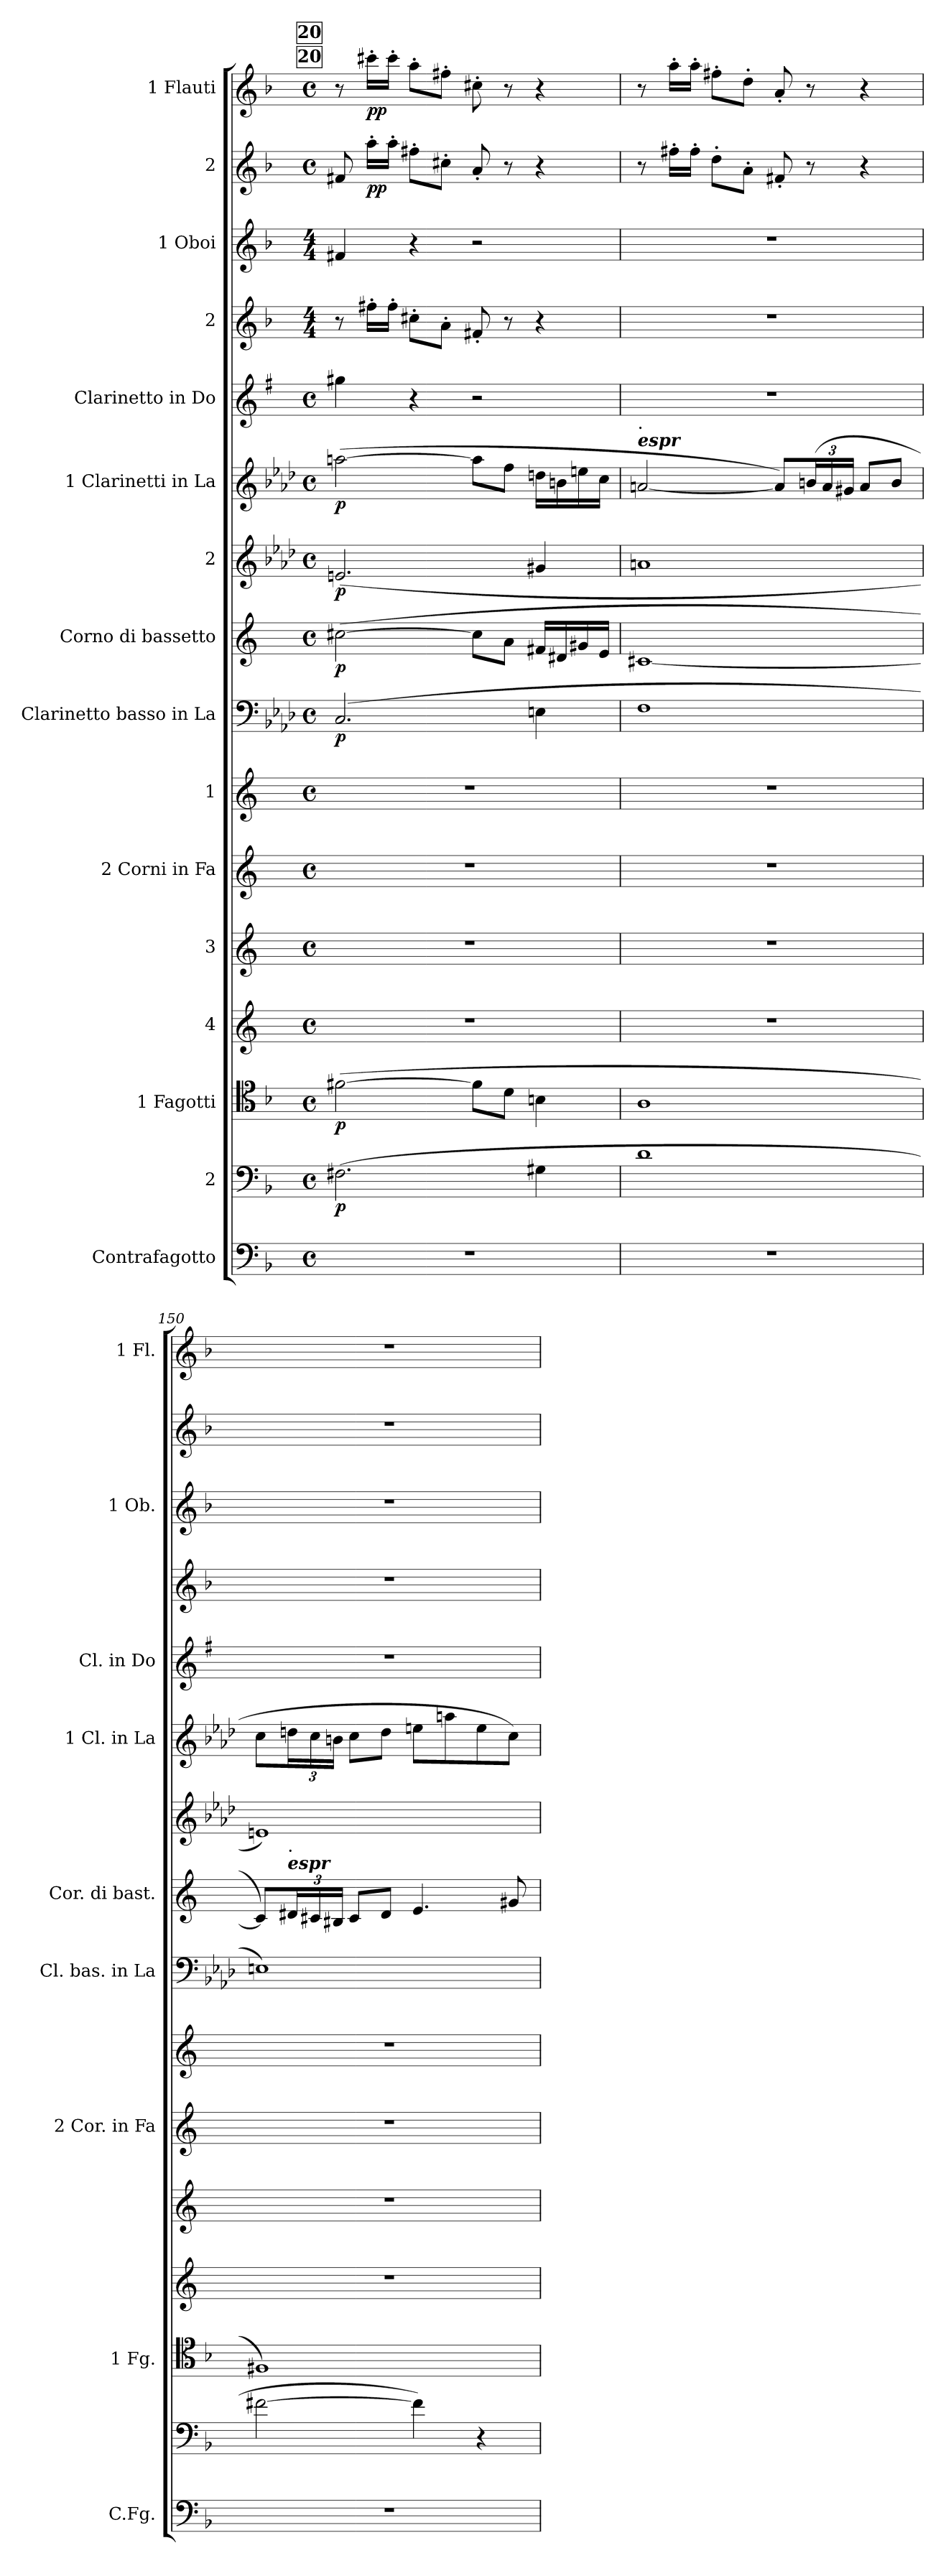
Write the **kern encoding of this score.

**kern	**kern	**dynam	**kern	**dynam	**kern	**kern	**kern	**kern	**kern	**dynam	**kern	**dynam	**kern	**dynam	**kern	**dynam	**kern	**kern	**kern	**kern	**dynam	**kern	**dynam
*part16	*part15	*part15	*part14	*part14	*part13	*part12	*part11	*part10	*part9	*part9	*part8	*part8	*part7	*part7	*part6	*part6	*part5	*part4	*part3	*part2	*part2	*part1	*part1
*staff16	*staff15	*staff15	*staff14	*staff14	*staff13	*staff12	*staff11	*staff10	*staff9	*staff9	*staff8	*staff8	*staff7	*staff7	*staff6	*staff6	*staff5	*staff4	*staff3	*staff2	*staff2	*staff1	*staff1
*I"Contrafagotto	*I"2	*	*I"1  Fagotti	*	*I"4	*I"3	*I"2  Corni in Fa	*I"1	*I"Clarinetto basso in La	*	*I"Corno di bassetto	*	*I"2	*	*I"1  Clarinetti in La	*	*I"Clarinetto in Do	*I"2	*I"1  Oboi	*I"2	*	*I"1  Flauti	*
*I'C.Fg.	*	*	*I'1  Fg.	*	*	*	*I'2  Cor. in Fa	*	*I'Cl. bas. in La	*	*I'Cor. di bast.	*	*	*	*I'1  Cl. in La	*	*I'Cl. in Do	*	*I'1  Ob.	*	*	*I'1  Fl.	*
*clefF4	*clefF4	*	*clefC4	*	*clefG2	*clefG2	*clefG2	*clefG2	*clefF4	*	*clefG2	*	*clefG2	*	*clefG2	*	*clefG2	*clefG2	*clefG2	*clefG2	*	*clefG2	*
*ITrd7c12	*	*	*	*	*ITrd4c7	*ITrd4c7	*ITrd4c7	*ITrd4c7	*ITrd2c3	*	*ITrd4c7	*	*ITrd2c3	*	*ITrd2c3	*	*ITrd1c2	*	*	*	*	*	*
*k[b-]	*k[b-]	*	*k[b-]	*	*k[b-]	*k[b-]	*k[b-]	*k[b-]	*k[b-]	*	*k[b-]	*	*k[b-]	*	*k[b-]	*	*k[b-]	*k[b-]	*k[b-]	*k[b-]	*	*k[b-]	*
*M4/4	*M4/4	*	*M4/4	*	*M4/4	*M4/4	*M4/4	*M4/4	*M4/4	*	*M4/4	*	*M4/4	*	*M4/4	*	*M4/4	*M4/4	*M4/4	*M4/4	*	*M4/4	*
*met(c)	*met(c)	*	*met(c)	*	*met(c)	*met(c)	*met(c)	*met(c)	*met(c)	*	*met(c)	*	*met(c)	*	*met(c)	*	*met(c)	*	*	*met(c)	*	*met(c)	*
!!LO:REH:place=s1:b:B:cj:fs=14:t=20
!!LO:REH:place=s1:a:B:cj:fs=14:t=20
=148	=148	=148	=148	=148	=148	=148	=148	=148	=148	=148	=148	=148	=148	=148	=148	=148	=148	=148	=148	=148	=148	=148	=148
!	!	!LO:DY:b	!	!LO:DY:b	!	!	!	!	!	!LO:DY:b	!	!LO:DY:b	!	!LO:DY:b	!	!LO:DY:b	!	!	!	!	!	!	!
1r	(2.F#X\	p	([2f#X\	p	1r	1r	1r	1r	(2.AA/	p	([2f#X\	p	(2.c#X/	p	([2ff#X\	p	4ff#X\	8r	4f#X/	8f#X/	.	8r	.
!	!	!	!	!	!	!	!	!	!	!	!	!	!	!	!	!	!	!	!	!	!LO:DY:b	!	!LO:DY:b
.	.	.	.	.	.	.	.	.	.	.	.	.	.	.	.	.	.	16ff#X'\LL	.	16aa'\LL	pp	16ccc#X'\LL	pp
.	.	.	.	.	.	.	.	.	.	.	.	.	.	.	.	.	.	16ff#'\JJ	.	16aa'\JJ	.	16ccc#'\JJ	.
.	.	.	.	.	.	.	.	.	.	.	.	.	.	.	.	.	4r	8cc#X'\L	4r	8ff#X'\L	.	8aa'\L	.
.	.	.	.	.	.	.	.	.	.	.	.	.	.	.	.	.	.	8a'\J	.	8cc#X'\J	.	8ff#X'\J	.
.	.	.	8f#\L]	.	.	.	.	.	.	.	8f#\L]	.	.	.	8ff#\L]	.	2r	8f#X'/	2r	8a'/	.	8cc#X'\	.
.	.	.	8d\J	.	.	.	.	.	.	.	8d\J	.	.	.	8dd\J	.	.	8r	.	8r	.	8r	.
.	4G#X\	.	4Bn\	.	.	.	.	.	4C#X\	.	16Bn/LL	.	4e#X/	.	16bn\LL	.	.	4r	.	4r	.	4r	.
.	.	.	.	.	.	.	.	.	.	.	16G#X/	.	.	.	16g#X\	.	.	.	.	.	.	.	.
.	.	.	.	.	.	.	.	.	.	.	16c#X/	.	.	.	16cc#X\	.	.	.	.	.	.	.	.
.	.	.	.	.	.	.	.	.	.	.	16A/JJ	.	.	.	16a\JJ	.	.	.	.	.	.	.	.
=149	=149	=149	=149	=149	=149	=149	=149	=149	=149	=149	=149	=149	=149	=149	=149	=149	=149	=149	=149	=149	=149	=149	=149
!	!	!	!	!	!	!	!	!	!	!	!	!	!	!	!LO:TX:a:Bi:t=espr	!	!	!	!	!	!	!	!
!	!	!	!	!	!	!	!	!	!	!	!	!	!	!	!LO:TX:a:t=.	!	!	!	!	!	!	!	!
1r	1d	.	1A	.	1r	1r	1r	1r	1D	.	[1F#X	.	1f#X	.	[2f#X/	.	1r	1r	1r	8r	.	8r	.
.	.	.	.	.	.	.	.	.	.	.	.	.	.	.	.	.	.	.	.	16ff#X'\LL	.	16aa'\LL	.
.	.	.	.	.	.	.	.	.	.	.	.	.	.	.	.	.	.	.	.	16ff#'\JJ	.	16aa'\JJ	.
.	.	.	.	.	.	.	.	.	.	.	.	.	.	.	.	.	.	.	.	8dd'\L	.	8ff#X'\L	.
.	.	.	.	.	.	.	.	.	.	.	.	.	.	.	.	.	.	.	.	8a'\J	.	8dd'\J	.
.	.	.	.	.	.	.	.	.	.	.	.	.	.	.	8f#/L])	.	.	.	.	8f#X'/	.	8a'/	.
*	*	*	*	*	*	*	*	*	*	*	*	*	*	*	*Xbrackettup	*	*	*	*	*	*	*	*
.	.	.	.	.	.	.	.	.	.	.	.	.	.	.	(24g#X/L	.	.	.	.	8r	.	8r	.
.	.	.	.	.	.	.	.	.	.	.	.	.	.	.	24f#/	.	.	.	.	.	.	.	.
.	.	.	.	.	.	.	.	.	.	.	.	.	.	.	24e#X/JJ	.	.	.	.	.	.	.	.
.	.	.	.	.	.	.	.	.	.	.	.	.	.	.	8f#/L	.	.	.	.	4r	.	4r	.
.	.	.	.	.	.	.	.	.	.	.	.	.	.	.	8g#/J	.	.	.	.	.	.	.	.
!!LO:PB:g=z
=150	=150	=150	=150	=150	=150	=150	=150	=150	=150	=150	=150	=150	=150	=150	=150	=150	=150	=150	=150	=150	=150	=150	=150
1r	[2f#X\	.	1F#X)	.	1r	1r	1r	1r	1C#X)	.	8F#/L])	.	1c#X)	.	8a\L	.	1r	1r	1r	1r	.	1r	.
*	*	*	*	*	*	*	*	*	*	*	*Xbrackettup	*	*	*	*	*	*	*	*	*	*	*	*
!	!	!	!	!	!	!	!	!	!	!	!LO:TX:a:Bi:t=espr	!	!	!	!	!	!	!	!	!	!	!	!
!	!	!	!	!	!	!	!	!	!	!	!LO:TX:a:t=.	!	!	!	!	!	!	!	!	!	!	!	!
.	.	.	.	.	.	.	.	.	.	.	24G#X/L	.	.	.	24bn\L	.	.	.	.	.	.	.	.
.	.	.	.	.	.	.	.	.	.	.	24F#X/	.	.	.	24a\	.	.	.	.	.	.	.	.
.	.	.	.	.	.	.	.	.	.	.	24E#X/JJ	.	.	.	24g#X\JJ	.	.	.	.	.	.	.	.
.	.	.	.	.	.	.	.	.	.	.	8F#/L	.	.	.	8a\L	.	.	.	.	.	.	.	.
.	.	.	.	.	.	.	.	.	.	.	8G#/J	.	.	.	8b\J	.	.	.	.	.	.	.	.
.	4f#\])	.	.	.	.	.	.	.	.	.	4.A/	.	.	.	8cc#X\L	.	.	.	.	.	.	.	.
.	.	.	.	.	.	.	.	.	.	.	.	.	.	.	8ff#X\	.	.	.	.	.	.	.	.
.	4r	.	.	.	.	.	.	.	.	.	.	.	.	.	8cc#\	.	.	.	.	.	.	.	.
.	.	.	.	.	.	.	.	.	.	.	8c#X/	.	.	.	8a\J)	.	.	.	.	.	.	.	.
=	=	=	=	=	=	=	=	=	=	=	=	=	=	=	=	=	=	=	=	=	=	=	=
*-	*-	*-	*-	*-	*-	*-	*-	*-	*-	*-	*-	*-	*-	*-	*-	*-	*-	*-	*-	*-	*-	*-	*-
